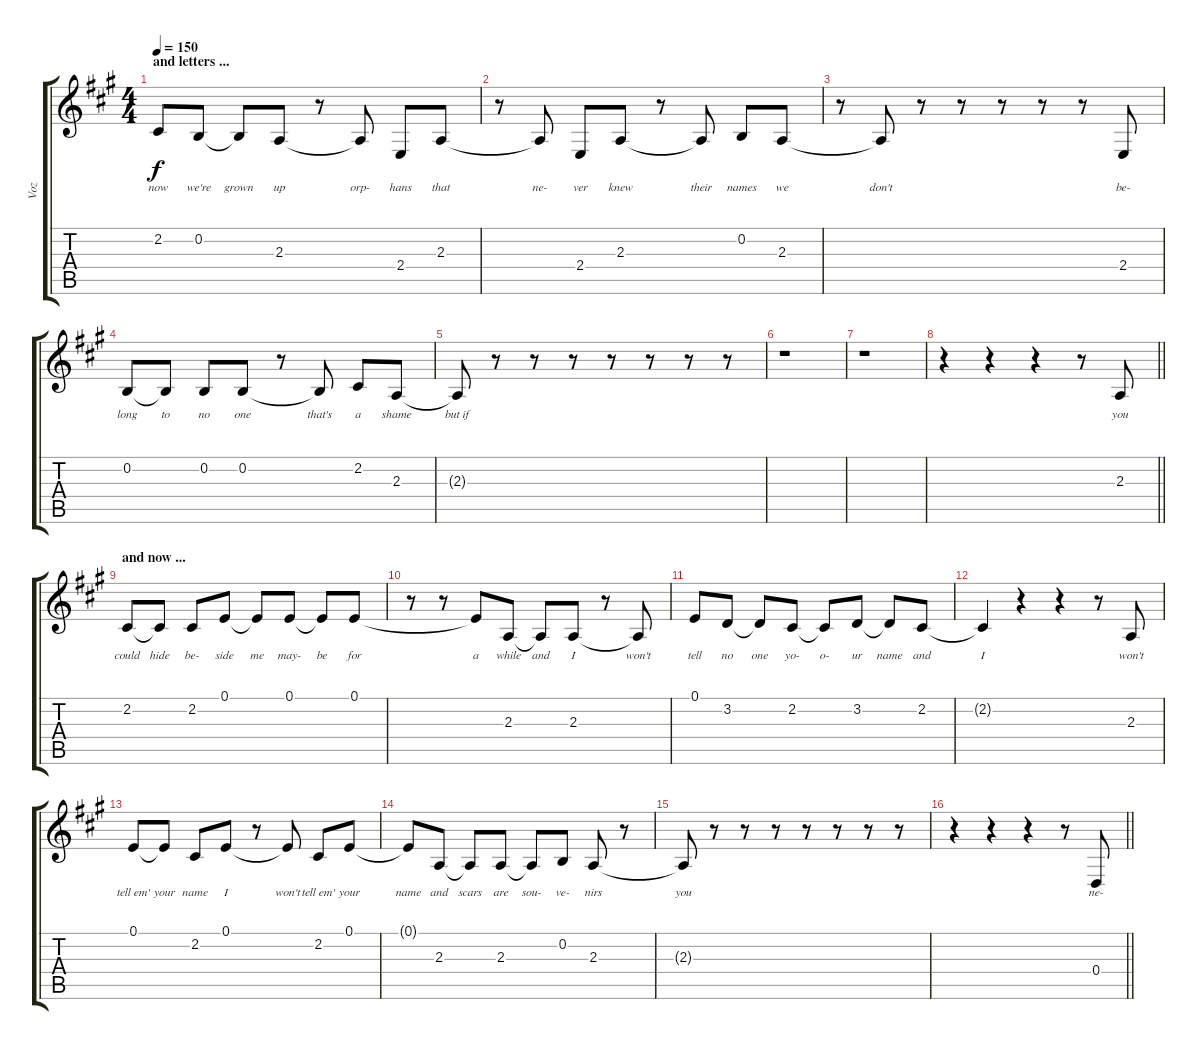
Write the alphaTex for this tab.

\track ("Voz" "Voz") {instrument flute}
\staff {score tabs}
\tuning (E4 B3 G3 D3 A2 E2) {hide}
\ts (4 4)
\section ("" "and letters ...")
\tempo 150
\clef g2
\ks a
2.2.8{lyrics (0 "now") lyrics (1 "") lyrics (2 "") lyrics (3 "") lyrics (4 "") dy f} 0.2.8{lyrics (0 "we're") lyrics (1 "") lyrics (2 "") lyrics (3 "") lyrics (4 "")} 0.2{t}.8{lyrics (0 "grown") lyrics (1 "") lyrics (2 "") lyrics (3 "") lyrics (4 "")} 2.3.8{lyrics (0 "up") lyrics (1 "") lyrics (2 "") lyrics (3 "") lyrics (4 "")} r.8 2.3{t}.8{lyrics (0 "orp-") lyrics (1 "") lyrics (2 "") lyrics (3 "") lyrics (4 "")} 2.4.8{lyrics (0 "hans") lyrics (1 "") lyrics (2 "") lyrics (3 "") lyrics (4 "")} 2.3.8{lyrics (0 "that") lyrics (1 "") lyrics (2 "") lyrics (3 "") lyrics (4 "")} |
r.8 2.3{t}.8{lyrics (0 "ne-") lyrics (1 "") lyrics (2 "") lyrics (3 "") lyrics (4 "")} 2.4.8{lyrics (0 "ver") lyrics (1 "") lyrics (2 "") lyrics (3 "") lyrics (4 "")} 2.3.8{lyrics (0 "knew") lyrics (1 "") lyrics (2 "") lyrics (3 "") lyrics (4 "")} r.8 2.3{t}.8{lyrics (0 "their") lyrics (1 "") lyrics (2 "") lyrics (3 "") lyrics (4 "")} 0.2.8{lyrics (0 "names") lyrics (1 "") lyrics (2 "") lyrics (3 "") lyrics (4 "")} 2.3.8{lyrics (0 "we") lyrics (1 "") lyrics (2 "") lyrics (3 "") lyrics (4 "")} |
r.8 2.3{t}.8{lyrics (0 "don't") lyrics (1 "") lyrics (2 "") lyrics (3 "") lyrics (4 "")} r.8 r.8 r.8 r.8 r.8 2.4.8{lyrics (0 "be-") lyrics (1 "") lyrics (2 "") lyrics (3 "") lyrics (4 "")} |
0.2.8{lyrics (0 "long") lyrics (1 "") lyrics (2 "") lyrics (3 "") lyrics (4 "")} 0.2{t}.8{lyrics (0 "to") lyrics (1 "") lyrics (2 "") lyrics (3 "") lyrics (4 "")} 0.2.8{lyrics (0 "no") lyrics (1 "") lyrics (2 "") lyrics (3 "") lyrics (4 "")} 0.2.8{lyrics (0 "one") lyrics (1 "") lyrics (2 "") lyrics (3 "") lyrics (4 "")} r.8 0.2{t}.8{lyrics (0 "that's") lyrics (1 "") lyrics (2 "") lyrics (3 "") lyrics (4 "")} 2.2.8{lyrics (0 "a") lyrics (1 "") lyrics (2 "") lyrics (3 "") lyrics (4 "")} 2.3.8{lyrics (0 "shame") lyrics (1 "") lyrics (2 "") lyrics (3 "") lyrics (4 "")} |
2.3{t}.8{lyrics (0 "but if") lyrics (1 "") lyrics (2 "") lyrics (3 "") lyrics (4 "")} r.8 r.8 r.8 r.8 r.8 r.8 r.8 |
r.1 |
r.1 |
\barLineRight lightlight
r.4 r.4 r.4 r.8 2.3.8{lyrics (0 "you") lyrics (1 "") lyrics (2 "") lyrics (3 "") lyrics (4 "")} |
\section ("" "and now ...")
2.2.8{lyrics (0 "could") lyrics (1 "") lyrics (2 "") lyrics (3 "") lyrics (4 "")} 2.2{t}.8{lyrics (0 "hide") lyrics (1 "") lyrics (2 "") lyrics (3 "") lyrics (4 "")} 2.2.8{lyrics (0 "be-") lyrics (1 "") lyrics (2 "") lyrics (3 "") lyrics (4 "")} 0.1.8{lyrics (0 "side") lyrics (1 "") lyrics (2 "") lyrics (3 "") lyrics (4 "")} 0.1{t}.8{lyrics (0 "me") lyrics (1 "") lyrics (2 "") lyrics (3 "") lyrics (4 "")} 0.1.8{lyrics (0 "may-") lyrics (1 "") lyrics (2 "") lyrics (3 "") lyrics (4 "")} 0.1{t}.8{lyrics (0 "be") lyrics (1 "") lyrics (2 "") lyrics (3 "") lyrics (4 "")} 0.1.8{lyrics (0 "for") lyrics (1 "") lyrics (2 "") lyrics (3 "") lyrics (4 "")} |
r.8 r.8 0.1{t}.8{lyrics (0 "a") lyrics (1 "") lyrics (2 "") lyrics (3 "") lyrics (4 "")} 2.3.8{lyrics (0 "while") lyrics (1 "") lyrics (2 "") lyrics (3 "") lyrics (4 "")} 2.3{t}.8{lyrics (0 "and") lyrics (1 "") lyrics (2 "") lyrics (3 "") lyrics (4 "")} 2.3.8{lyrics (0 "I") lyrics (1 "") lyrics (2 "") lyrics (3 "") lyrics (4 "")} r.8 2.3{t}.8{lyrics (0 "won't") lyrics (1 "") lyrics (2 "") lyrics (3 "") lyrics (4 "")} |
0.1.8{lyrics (0 "tell") lyrics (1 "") lyrics (2 "") lyrics (3 "") lyrics (4 "")} 3.2.8{lyrics (0 "no") lyrics (1 "") lyrics (2 "") lyrics (3 "") lyrics (4 "")} 3.2{t}.8{lyrics (0 "one") lyrics (1 "") lyrics (2 "") lyrics (3 "") lyrics (4 "")} 2.2.8{lyrics (0 "yo-") lyrics (1 "") lyrics (2 "") lyrics (3 "") lyrics (4 "")} 2.2{t}.8{lyrics (0 "o-") lyrics (1 "") lyrics (2 "") lyrics (3 "") lyrics (4 "")} 3.2.8{lyrics (0 "ur") lyrics (1 "") lyrics (2 "") lyrics (3 "") lyrics (4 "")} 3.2{t}.8{lyrics (0 "name") lyrics (1 "") lyrics (2 "") lyrics (3 "") lyrics (4 "")} 2.2.8{lyrics (0 "and") lyrics (1 "") lyrics (2 "") lyrics (3 "") lyrics (4 "")} |
2.2{t}.4{lyrics (0 "I") lyrics (1 "") lyrics (2 "") lyrics (3 "") lyrics (4 "")} r.4 r.4 r.8 2.3.8{lyrics (0 "won't") lyrics (1 "") lyrics (2 "") lyrics (3 "") lyrics (4 "")} |
0.1.8{lyrics (0 "tell em'") lyrics (1 "") lyrics (2 "") lyrics (3 "") lyrics (4 "")} 0.1{t}.8{lyrics (0 "your") lyrics (1 "") lyrics (2 "") lyrics (3 "") lyrics (4 "")} 2.2.8{lyrics (0 "name") lyrics (1 "") lyrics (2 "") lyrics (3 "") lyrics (4 "")} 0.1.8{lyrics (0 "I") lyrics (1 "") lyrics (2 "") lyrics (3 "") lyrics (4 "")} r.8 0.1{t}.8{lyrics (0 "won't") lyrics (1 "") lyrics (2 "") lyrics (3 "") lyrics (4 "")} 2.2.8{lyrics (0 "tell em'") lyrics (1 "") lyrics (2 "") lyrics (3 "") lyrics (4 "")} 0.1.8{lyrics (0 "your") lyrics (1 "") lyrics (2 "") lyrics (3 "") lyrics (4 "")} |
0.1{t}.8{lyrics (0 "name") lyrics (1 "") lyrics (2 "") lyrics (3 "") lyrics (4 "")} 2.3.8{lyrics (0 "and") lyrics (1 "") lyrics (2 "") lyrics (3 "") lyrics (4 "")} 2.3{t}.8{lyrics (0 "scars") lyrics (1 "") lyrics (2 "") lyrics (3 "") lyrics (4 "")} 2.3.8{lyrics (0 "are") lyrics (1 "") lyrics (2 "") lyrics (3 "") lyrics (4 "")} 2.3{t}.8{lyrics (0 "sou-") lyrics (1 "") lyrics (2 "") lyrics (3 "") lyrics (4 "")} 0.2.8{lyrics (0 "ve-") lyrics (1 "") lyrics (2 "") lyrics (3 "") lyrics (4 "")} 2.3.8{lyrics (0 "nirs") lyrics (1 "") lyrics (2 "") lyrics (3 "") lyrics (4 "")} r.8 |
2.3{t}.8{lyrics (0 "you") lyrics (1 "") lyrics (2 "") lyrics (3 "") lyrics (4 "")} r.8 r.8 r.8 r.8 r.8 r.8 r.8 |
\barLineRight lightlight
r.4 r.4 r.4 r.8 0.4.8{lyrics (0 "ne-") lyrics (1 "") lyrics (2 "") lyrics (3 "") lyrics (4 "")}
